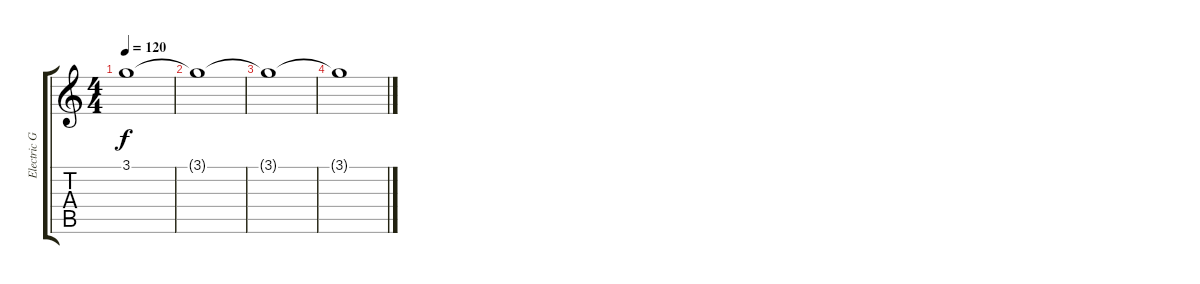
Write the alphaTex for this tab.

\track ("Electric Guitar 1" "Electric G") {instrument electricguitarclean}
\staff {score tabs}
\tuning (E4 B3 G3 D3 A2 E2) {hide}
\ts (4 4)
\tempo 120
\clef g2
\ks c
3.1.1{dy f} |
3.1{t}.1 |
3.1{t}.1 |
3.1{t}.1
